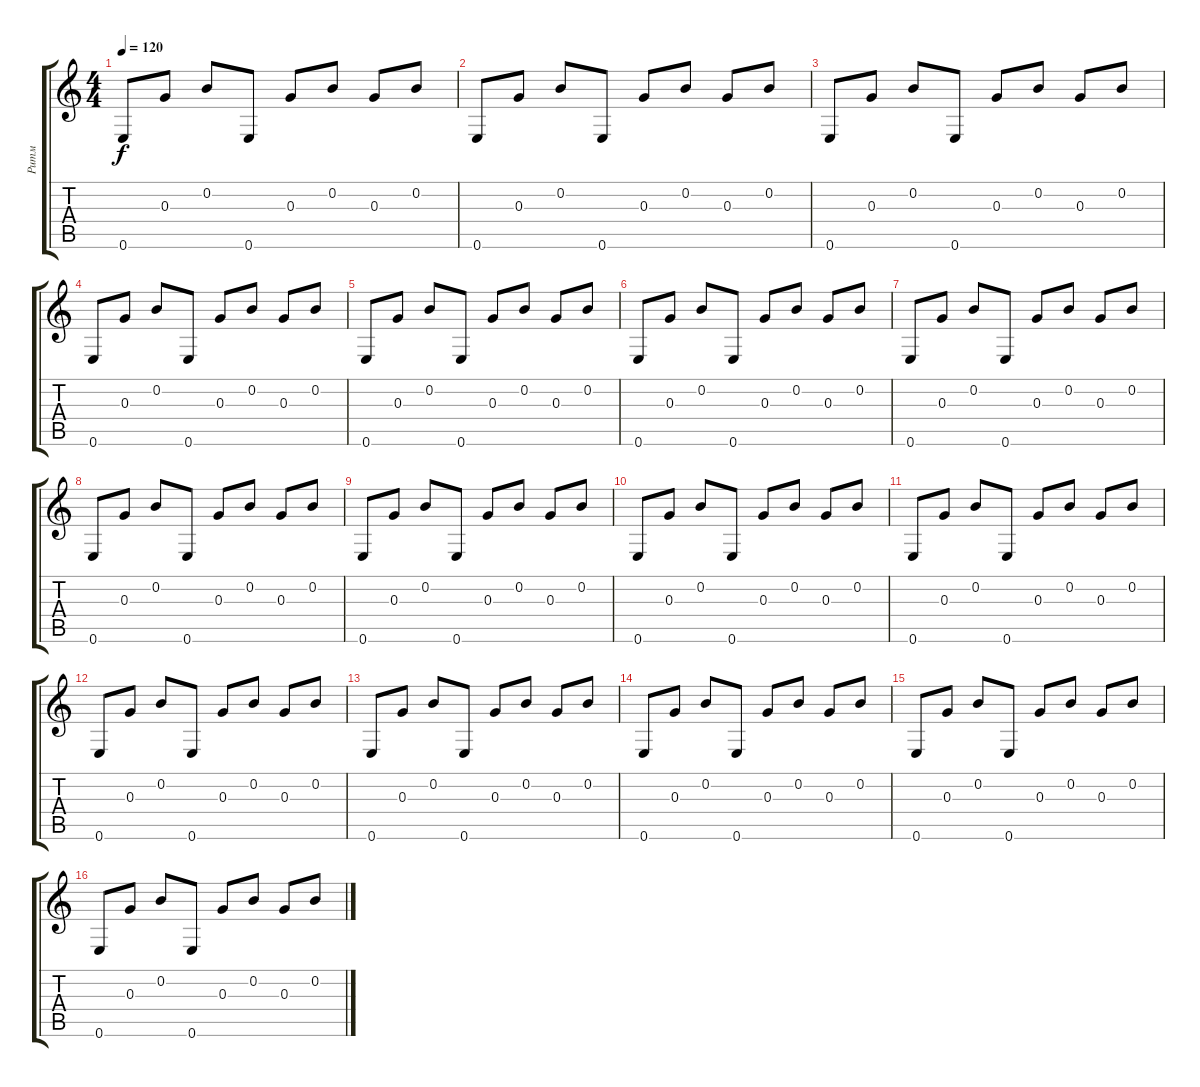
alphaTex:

\track ("Ритм" "Ритм") {instrument acousticguitarsteel}
\staff {score tabs}
\tuning (E4 B3 G3 D3 A2 E2) {hide}
\ts (4 4)
\tempo 120
\clef g2
\ks c
0.6.8{dy f} 0.3.8 0.2.8 0.6.8 0.3.8 0.2.8 0.3.8 0.2.8 |
0.6.8 0.3.8 0.2.8 0.6.8 0.3.8 0.2.8 0.3.8 0.2.8 |
0.6.8 0.3.8 0.2.8 0.6.8 0.3.8 0.2.8 0.3.8 0.2.8 |
0.6.8 0.3.8 0.2.8 0.6.8 0.3.8 0.2.8 0.3.8 0.2.8 |
0.6.8 0.3.8 0.2.8 0.6.8 0.3.8 0.2.8 0.3.8 0.2.8 |
0.6.8 0.3.8 0.2.8 0.6.8 0.3.8 0.2.8 0.3.8 0.2.8 |
0.6.8 0.3.8 0.2.8 0.6.8 0.3.8 0.2.8 0.3.8 0.2.8 |
0.6.8 0.3.8 0.2.8 0.6.8 0.3.8 0.2.8 0.3.8 0.2.8 |
0.6.8 0.3.8 0.2.8 0.6.8 0.3.8 0.2.8 0.3.8 0.2.8 |
0.6.8 0.3.8 0.2.8 0.6.8 0.3.8 0.2.8 0.3.8 0.2.8 |
0.6.8 0.3.8 0.2.8 0.6.8 0.3.8 0.2.8 0.3.8 0.2.8 |
0.6.8 0.3.8 0.2.8 0.6.8 0.3.8 0.2.8 0.3.8 0.2.8 |
0.6.8 0.3.8 0.2.8 0.6.8 0.3.8 0.2.8 0.3.8 0.2.8 |
0.6.8 0.3.8 0.2.8 0.6.8 0.3.8 0.2.8 0.3.8 0.2.8 |
0.6.8 0.3.8 0.2.8 0.6.8 0.3.8 0.2.8 0.3.8 0.2.8 |
0.6.8 0.3.8 0.2.8 0.6.8 0.3.8 0.2.8 0.3.8 0.2.8
